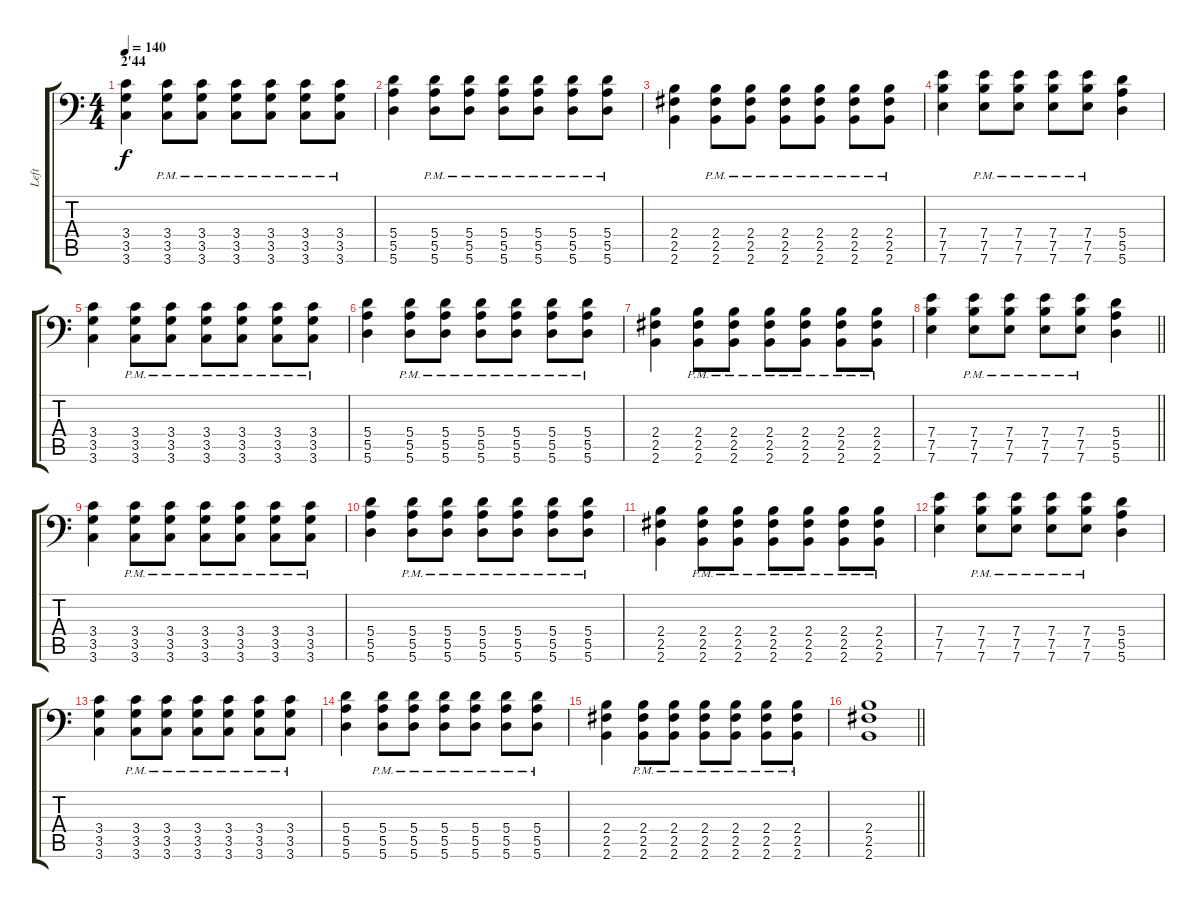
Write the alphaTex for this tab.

\track ("Left" "Left") {instrument distortionguitar}
\staff {score tabs}
\tuning (B3 Gb3 D3 A2 E2 A1) {hide}
\ts (4 4)
\section ("" "2'44")
\tempo 140
\clef f4
\ks c
(3.4 3.5 3.6).4{dy f} (3.4{pm} 3.5{pm} 3.6{pm}).8 (3.4{pm} 3.5{pm} 3.6{pm}).8 (3.4{pm} 3.5{pm} 3.6{pm}).8 (3.4{pm} 3.5{pm} 3.6{pm}).8 (3.4{pm} 3.5{pm} 3.6{pm}).8 (3.4{pm} 3.5{pm} 3.6{pm}).8 |
(5.4 5.5 5.6).4 (5.4{pm} 5.5{pm} 5.6{pm}).8 (5.4{pm} 5.5{pm} 5.6{pm}).8 (5.4{pm} 5.5{pm} 5.6{pm}).8 (5.4{pm} 5.5{pm} 5.6{pm}).8 (5.4{pm} 5.5{pm} 5.6{pm}).8 (5.4{pm} 5.5{pm} 5.6{pm}).8 |
(2.4 2.5 2.6).4 (2.4{pm} 2.5{pm} 2.6{pm}).8 (2.4{pm} 2.5{pm} 2.6{pm}).8 (2.4{pm} 2.5{pm} 2.6{pm}).8 (2.4{pm} 2.5{pm} 2.6{pm}).8 (2.4{pm} 2.5{pm} 2.6{pm}).8 (2.4{pm} 2.5{pm} 2.6{pm}).8 |
(7.4 7.5 7.6).4 (7.4{pm} 7.5{pm} 7.6{pm}).8 (7.4{pm} 7.5{pm} 7.6{pm}).8 (7.4{pm} 7.5{pm} 7.6{pm}).8 (7.4{pm} 7.5{pm} 7.6{pm}).8 (5.4 5.5 5.6).4 |
(3.4 3.5 3.6).4 (3.4{pm} 3.5{pm} 3.6{pm}).8 (3.4{pm} 3.5{pm} 3.6{pm}).8 (3.4{pm} 3.5{pm} 3.6{pm}).8 (3.4{pm} 3.5{pm} 3.6{pm}).8 (3.4{pm} 3.5{pm} 3.6{pm}).8 (3.4{pm} 3.5{pm} 3.6{pm}).8 |
(5.4 5.5 5.6).4 (5.4{pm} 5.5{pm} 5.6{pm}).8 (5.4{pm} 5.5{pm} 5.6{pm}).8 (5.4{pm} 5.5{pm} 5.6{pm}).8 (5.4{pm} 5.5{pm} 5.6{pm}).8 (5.4{pm} 5.5{pm} 5.6{pm}).8 (5.4{pm} 5.5{pm} 5.6{pm}).8 |
(2.4 2.5 2.6).4 (2.4{pm} 2.5{pm} 2.6{pm}).8 (2.4{pm} 2.5{pm} 2.6{pm}).8 (2.4{pm} 2.5{pm} 2.6{pm}).8 (2.4{pm} 2.5{pm} 2.6{pm}).8 (2.4{pm} 2.5{pm} 2.6{pm}).8 (2.4{pm} 2.5{pm} 2.6{pm}).8 |
\barLineRight lightlight
(7.4 7.5 7.6).4 (7.4{pm} 7.5{pm} 7.6{pm}).8 (7.4{pm} 7.5{pm} 7.6{pm}).8 (7.4{pm} 7.5{pm} 7.6{pm}).8 (7.4{pm} 7.5{pm} 7.6{pm}).8 (5.4 5.5 5.6).4 |
(3.4 3.5 3.6).4 (3.4{pm} 3.5{pm} 3.6{pm}).8 (3.4{pm} 3.5{pm} 3.6{pm}).8 (3.4{pm} 3.5{pm} 3.6{pm}).8 (3.4{pm} 3.5{pm} 3.6{pm}).8 (3.4{pm} 3.5{pm} 3.6{pm}).8 (3.4{pm} 3.5{pm} 3.6{pm}).8 |
(5.4 5.5 5.6).4 (5.4{pm} 5.5{pm} 5.6{pm}).8 (5.4{pm} 5.5{pm} 5.6{pm}).8 (5.4{pm} 5.5{pm} 5.6{pm}).8 (5.4{pm} 5.5{pm} 5.6{pm}).8 (5.4{pm} 5.5{pm} 5.6{pm}).8 (5.4{pm} 5.5{pm} 5.6{pm}).8 |
(2.4 2.5 2.6).4 (2.4{pm} 2.5{pm} 2.6{pm}).8 (2.4{pm} 2.5{pm} 2.6{pm}).8 (2.4{pm} 2.5{pm} 2.6{pm}).8 (2.4{pm} 2.5{pm} 2.6{pm}).8 (2.4{pm} 2.5{pm} 2.6{pm}).8 (2.4{pm} 2.5{pm} 2.6{pm}).8 |
(7.4 7.5 7.6).4 (7.4{pm} 7.5{pm} 7.6{pm}).8 (7.4{pm} 7.5{pm} 7.6{pm}).8 (7.4{pm} 7.5{pm} 7.6{pm}).8 (7.4{pm} 7.5{pm} 7.6{pm}).8 (5.4 5.5 5.6).4 |
(3.4 3.5 3.6).4 (3.4{pm} 3.5{pm} 3.6{pm}).8 (3.4{pm} 3.5{pm} 3.6{pm}).8 (3.4{pm} 3.5{pm} 3.6{pm}).8 (3.4{pm} 3.5{pm} 3.6{pm}).8 (3.4{pm} 3.5{pm} 3.6{pm}).8 (3.4{pm} 3.5{pm} 3.6{pm}).8 |
(5.4 5.5 5.6).4 (5.4{pm} 5.5{pm} 5.6{pm}).8 (5.4{pm} 5.5{pm} 5.6{pm}).8 (5.4{pm} 5.5{pm} 5.6{pm}).8 (5.4{pm} 5.5{pm} 5.6{pm}).8 (5.4{pm} 5.5{pm} 5.6{pm}).8 (5.4{pm} 5.5{pm} 5.6{pm}).8 |
(2.4 2.5 2.6).4 (2.4{pm} 2.5{pm} 2.6{pm}).8 (2.4{pm} 2.5{pm} 2.6{pm}).8 (2.4{pm} 2.5{pm} 2.6{pm}).8 (2.4{pm} 2.5{pm} 2.6{pm}).8 (2.4{pm} 2.5{pm} 2.6{pm}).8 (2.4{pm} 2.5{pm} 2.6{pm}).8 |
\barLineRight lightlight
(2.4 2.5 2.6).1
